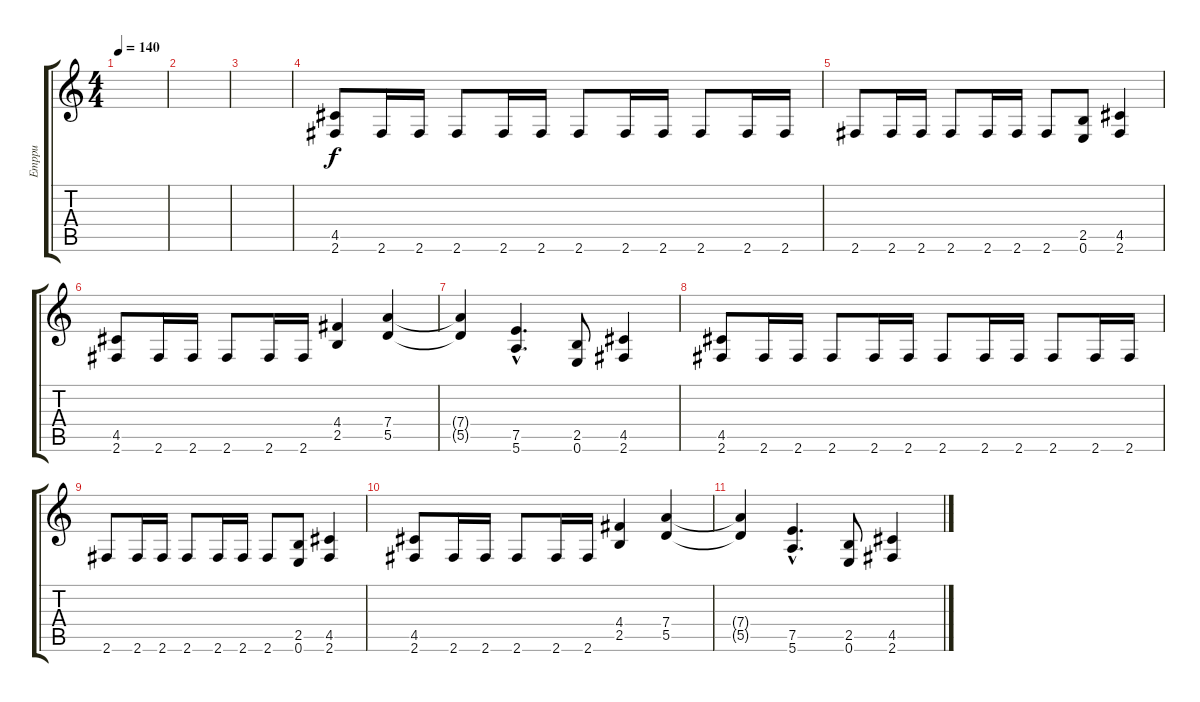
\track ("Emppu" "Emppu") {instrument overdrivenguitar}
\staff {score tabs}
\tuning (E4 B3 G3 D3 A2 E2) {hide}
\ts (4 4)
\tempo 140
\clef g2
\ks c
|
|
|
(4.5 2.6).8{volume 12} 2.6.16 2.6.16 2.6.8 2.6.16 2.6.16 2.6.8 2.6.16 2.6.16 2.6.8 2.6.16 2.6.16 |
2.6.8 2.6.16 2.6.16 2.6.8 2.6.16 2.6.16 2.6.8 (2.5 0.6).8 (4.5 2.6).4 |
(4.5 2.6).8 2.6.16 2.6.16 2.6.8 2.6.16 2.6.16 (4.4 2.5).4 (7.4 5.5).4 |
(7.4{t} 5.5{t}).4 (7.5{hac} 5.6{hac}).4{d} (2.5 0.6).8 (4.5 2.6).4 |
(4.5 2.6).8 2.6.16 2.6.16 2.6.8 2.6.16 2.6.16 2.6.8 2.6.16 2.6.16 2.6.8 2.6.16 2.6.16 |
2.6.8 2.6.16 2.6.16 2.6.8 2.6.16 2.6.16 2.6.8 (2.5 0.6).8 (4.5 2.6).4 |
(4.5 2.6).8 2.6.16 2.6.16 2.6.8 2.6.16 2.6.16 (4.4 2.5).4 (7.4 5.5).4 |
(7.4{t} 5.5{t}).4 (7.5{hac} 5.6{hac}).4{d} (2.5 0.6).8 (4.5 2.6).4
